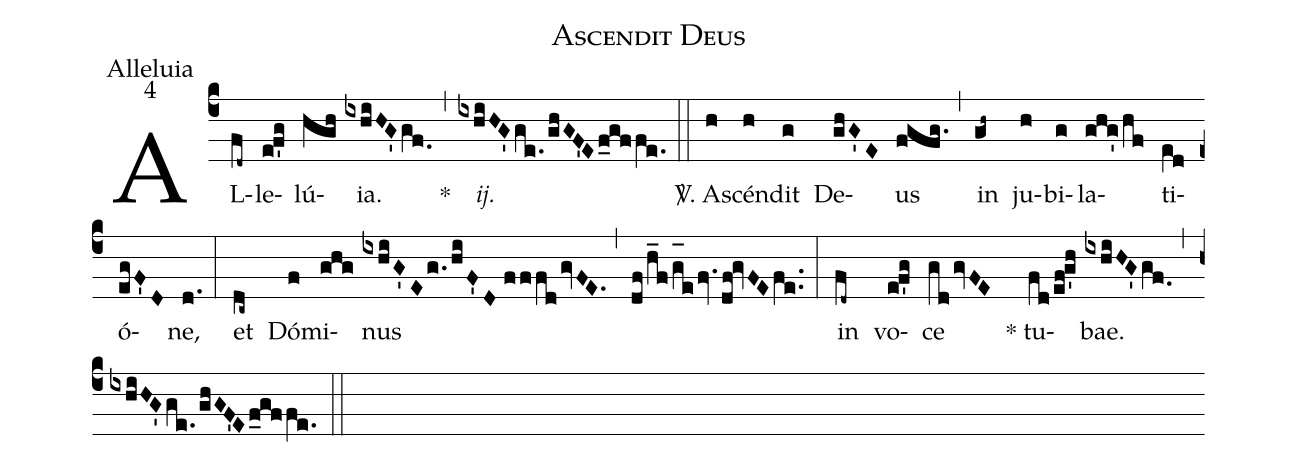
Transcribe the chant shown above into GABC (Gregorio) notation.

name:Ascendit Deus;
office-part:Alleluia;
mode:4;
%%
(c4) AL(fd~)le(ef'g)lú(hgh){ia}.(ixhiHG'gf.0) <clear>*(,) <i>ij.</i>(ixhiHG'ge./ghGF'Ef_gffe.) (::) <sp>V/</sp>. A(h)scén(h)dit(g) De(ghG'E)us(fgfg.) (,) in(gh~) ju(h)bi(g)la(ghg'/hf)ti(e[ll:1]d)ó(egF'D)ne,(d.) (:) et(dc~) Dó(f)mi(ghg)nus(ixhiG'Eg./hiF'D//fffdgvFE.) (,) (df/h_f/g_[oh:h]efv.df!gvFEfe..) (:) in(fd~) vo(ef'g)ce(gdgvFE) ()~~* tu(fd/ef!g'h)bae.(ixhiHG'gf.0) (,) (ixhiHG'/!ge./ghGF'Ef_gffe.) (::)
